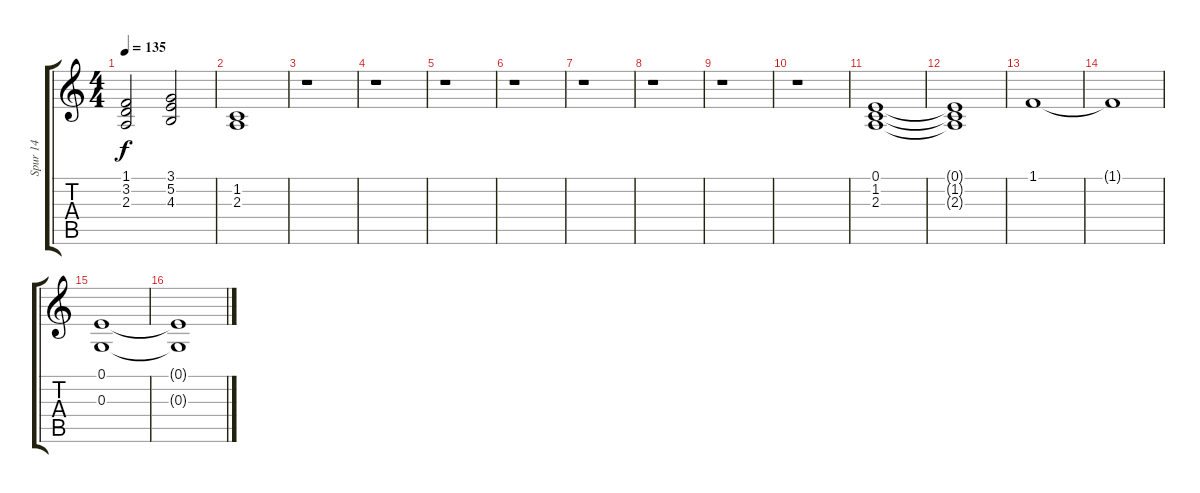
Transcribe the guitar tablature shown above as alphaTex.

\track ("Spur 14" "Spur 14") {instrument stringensemble1}
\staff {score tabs}
\tuning (E4 B3 G3 D3 A2 E2) {hide}
\ts (4 4)
\tempo 135
\clef g2
\ks c
(1.1 3.2 2.3).2{dy f} (3.1 5.2 4.3).2 |
(1.2 2.3).1 |
r.1 |
r.1 |
r.1 |
r.1 |
r.1 |
r.1 |
r.1 |
r.1 |
(0.1 1.2 2.3).1 |
(0.1{t} 1.2{t} 2.3{t}).1 |
1.1.1 |
1.1{t}.1 |
(0.1 0.3).1 |
(0.1{t} 0.3{t}).1
